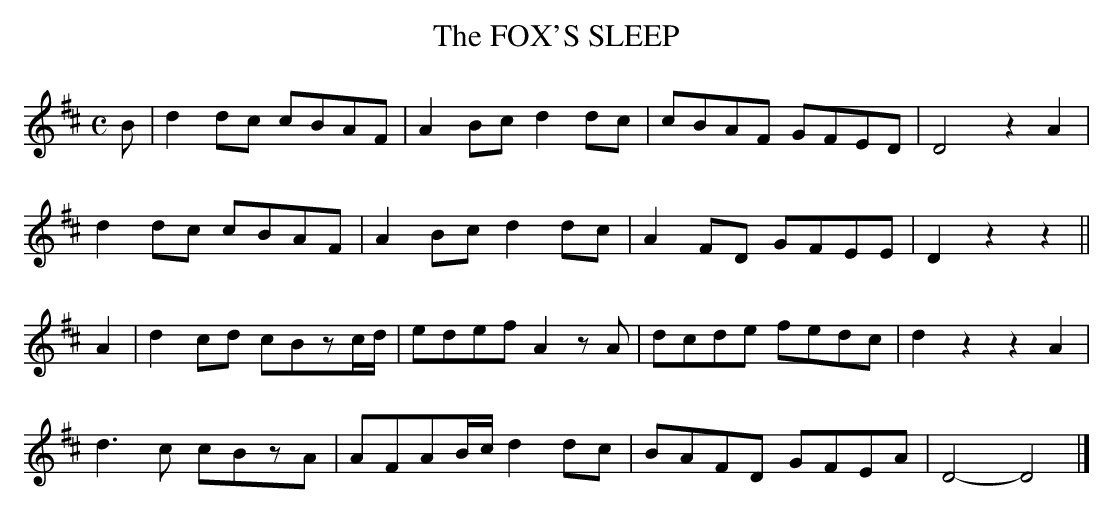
X:1
T:FOX'S SLEEP, The
Y:"slow"
M:C
L:1/8
K:D
B|d2dc cBAF|A2Bc d2dc|cBAF GFED|D4 z2A2|
d2dc cBAF|A2Bc d2dc|A2FD GFEE|D2 z2z2||
A2|d2cd cBzc/d/|edef A2zA|dcde fedc|d2 z2z2A2|
d3c cBzA|AFAB/c/ d2dc|BAFD GFEA|D4-D4|]
